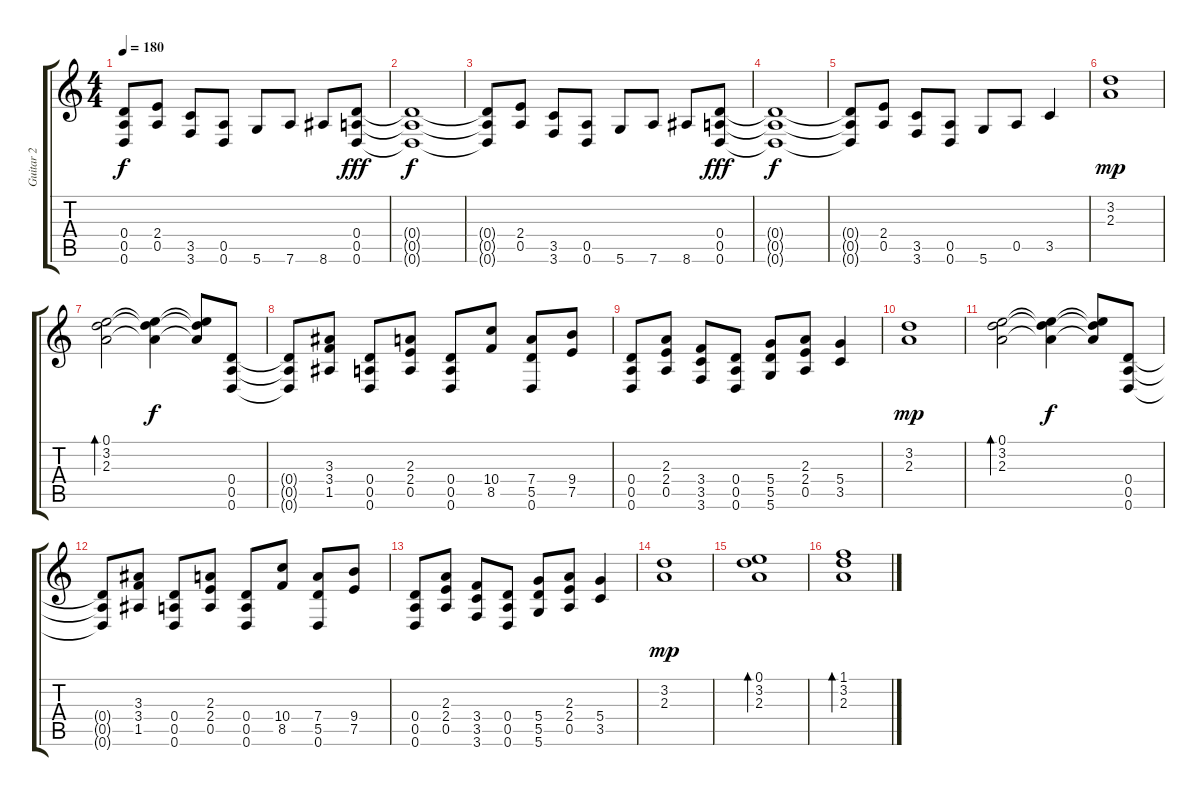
\track ("Guitar 2" "Guitar 2") {instrument distortionguitar}
\staff {score tabs}
\tuning (E4 B3 G3 D3 A2 D2) {hide}
\ts (4 4)
\tempo 180
\clef g2
\ks c
(0.4{t} 0.5{t} 0.6{t}).8{dy f} (2.4 0.5).8 (3.5 3.6).8 (0.5 0.6).8 5.6.8 7.6.8 8.6.8 (0.4 0.5 0.6).8{dy fff} |
(0.4{t} 0.5{t} 0.6{t}).1{dy f} |
(0.4{t} 0.5{t} 0.6{t}).8 (2.4 0.5).8 (3.5 3.6).8 (0.5 0.6).8 5.6.8 7.6.8 8.6.8 (0.4 0.5 0.6).8{dy fff} |
(0.4{t} 0.5{t} 0.6{t}).1{dy f} |
(0.4{t} 0.5{t} 0.6{t}).8 (2.4 0.5).8 (3.5 3.6).8 (0.5 0.6).8 5.6.8 0.5.8 3.5.4 |
(3.2 2.3).1{dy mp} |
(0.1 3.2 2.3).2{bd 120} (0.1{t} 3.2{t} 2.3{t}).4{dy f} (0.1{t} 3.2{t} 2.3{t}).8 (0.4 0.5 0.6).8 |
(0.4{t} 0.5{t} 0.6{t}).8 (3.3 3.4 1.5).8 (0.4 0.5 0.6).8 (2.3 2.4 0.5).8 (0.4 0.5 0.6).8 (10.4 8.5).8 (7.4 5.5 0.6).8 (9.4 7.5).8 |
(0.4 0.5 0.6).8 (2.3 2.4 0.5).8 (3.4 3.5 3.6).8 (0.4 0.5 0.6).8 (5.4 5.5 5.6).8 (2.3 2.4 0.5).8 (5.4 3.5).4 |
(3.2 2.3).1{dy mp} |
(0.1 3.2 2.3).2{bd 120} (0.1{t} 3.2{t} 2.3{t}).4{dy f} (0.1{t} 3.2{t} 2.3{t}).8 (0.4 0.5 0.6).8 |
(0.4{t} 0.5{t} 0.6{t}).8 (3.3 3.4 1.5).8 (0.4 0.5 0.6).8 (2.3 2.4 0.5).8 (0.4 0.5 0.6).8 (10.4 8.5).8 (7.4 5.5 0.6).8 (9.4 7.5).8 |
(0.4 0.5 0.6).8 (2.3 2.4 0.5).8 (3.4 3.5 3.6).8 (0.4 0.5 0.6).8 (5.4 5.5 5.6).8 (2.3 2.4 0.5).8 (5.4 3.5).4 |
(3.2 2.3).1{dy mp} |
(0.1 3.2 2.3).1{bd 120} |
(1.1 3.2 2.3).1{bd 120}
